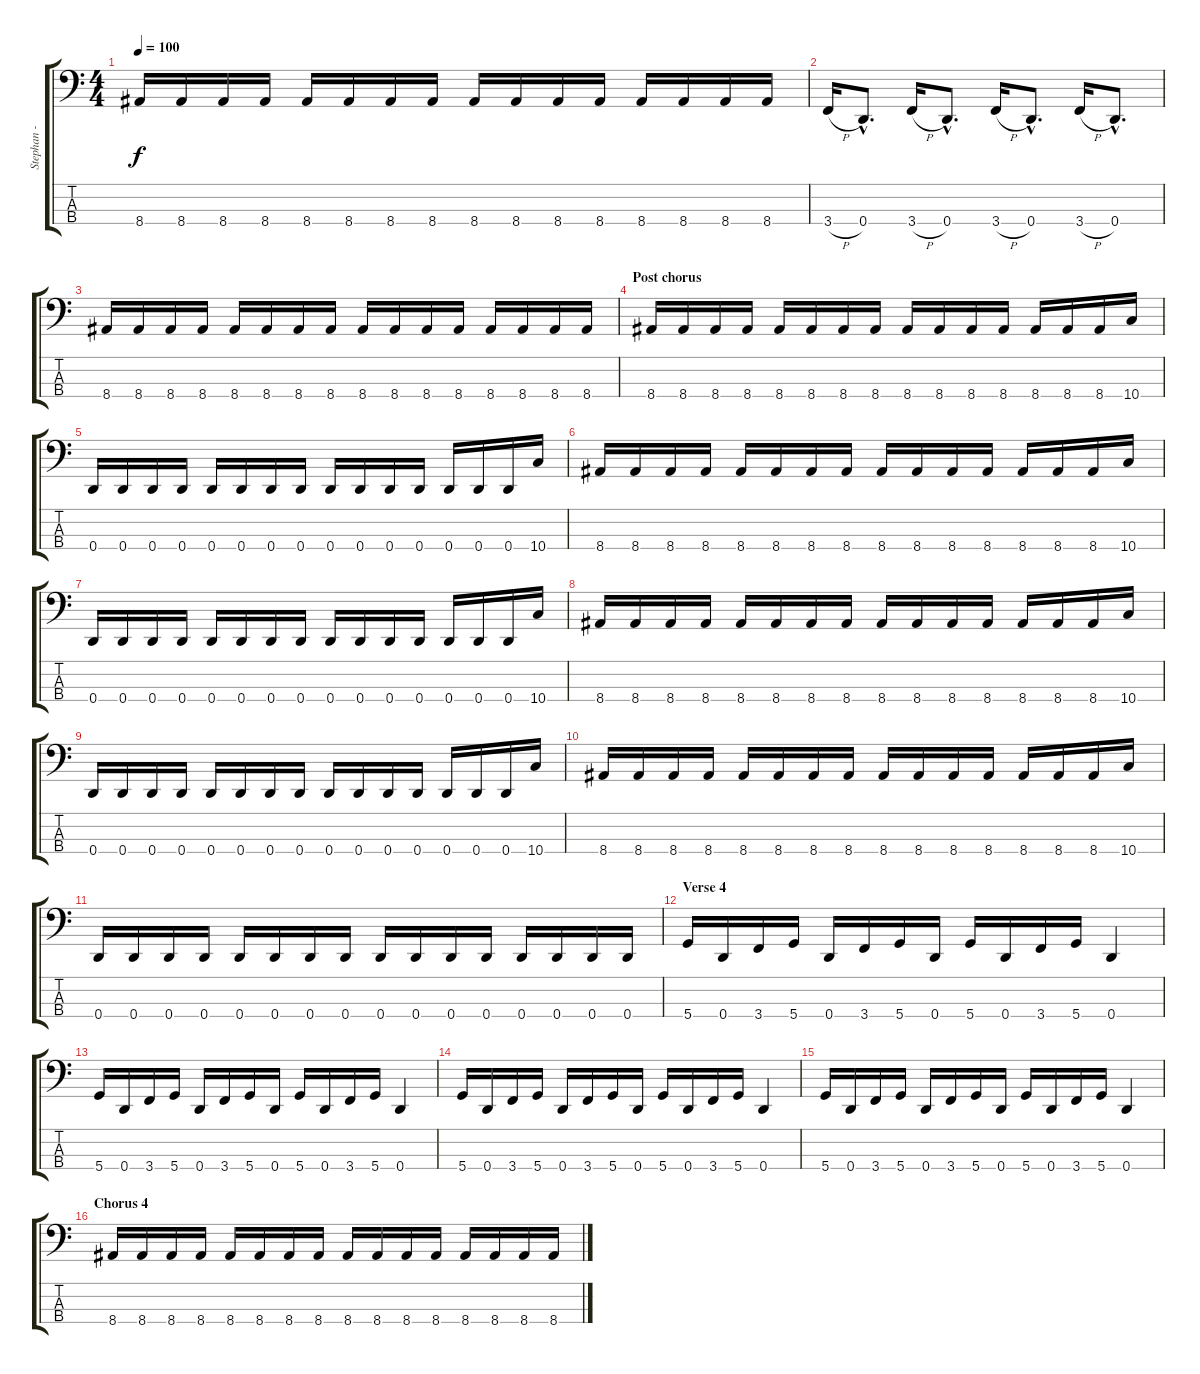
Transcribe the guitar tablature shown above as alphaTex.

\track ("Stephan - Basse" "Stephan - ") {instrument electricbassfinger}
\staff {score tabs}
\tuning (G2 D2 A1 D1) {hide}
\ts (4 4)
\tempo 100
\clef f4
\ks c
8.4.16{dy f} 8.4.16 8.4.16 8.4.16 8.4.16 8.4.16 8.4.16 8.4.16 8.4.16 8.4.16 8.4.16 8.4.16 8.4.16 8.4.16 8.4.16 8.4.16 |
3.4{h}.16 0.4{hac}.8{d} 3.4{h}.16 0.4{hac}.8{d} 3.4{h}.16 0.4{hac}.8{d} 3.4{h}.16 0.4{hac}.8{d} |
8.4.16 8.4.16 8.4.16 8.4.16 8.4.16 8.4.16 8.4.16 8.4.16 8.4.16 8.4.16 8.4.16 8.4.16 8.4.16 8.4.16 8.4.16 8.4.16 |
\section ("" "Post chorus")
8.4.16 8.4.16 8.4.16 8.4.16 8.4.16 8.4.16 8.4.16 8.4.16 8.4.16 8.4.16 8.4.16 8.4.16 8.4.16 8.4.16 8.4.16 10.4.16 |
0.4.16 0.4.16 0.4.16 0.4.16 0.4.16 0.4.16 0.4.16 0.4.16 0.4.16 0.4.16 0.4.16 0.4.16 0.4.16 0.4.16 0.4.16 10.4.16 |
8.4.16 8.4.16 8.4.16 8.4.16 8.4.16 8.4.16 8.4.16 8.4.16 8.4.16 8.4.16 8.4.16 8.4.16 8.4.16 8.4.16 8.4.16 10.4.16 |
0.4.16 0.4.16 0.4.16 0.4.16 0.4.16 0.4.16 0.4.16 0.4.16 0.4.16 0.4.16 0.4.16 0.4.16 0.4.16 0.4.16 0.4.16 10.4.16 |
8.4.16 8.4.16 8.4.16 8.4.16 8.4.16 8.4.16 8.4.16 8.4.16 8.4.16 8.4.16 8.4.16 8.4.16 8.4.16 8.4.16 8.4.16 10.4.16 |
0.4.16 0.4.16 0.4.16 0.4.16 0.4.16 0.4.16 0.4.16 0.4.16 0.4.16 0.4.16 0.4.16 0.4.16 0.4.16 0.4.16 0.4.16 10.4.16 |
8.4.16 8.4.16 8.4.16 8.4.16 8.4.16 8.4.16 8.4.16 8.4.16 8.4.16 8.4.16 8.4.16 8.4.16 8.4.16 8.4.16 8.4.16 10.4.16 |
0.4.16 0.4.16 0.4.16 0.4.16 0.4.16 0.4.16 0.4.16 0.4.16 0.4.16 0.4.16 0.4.16 0.4.16 0.4.16 0.4.16 0.4.16 0.4.16 |
\section ("" "Verse 4")
5.4.16 0.4.16 3.4.16 5.4.16 0.4.16 3.4.16 5.4.16 0.4.16 5.4.16 0.4.16 3.4.16 5.4.16 0.4.4 |
5.4.16 0.4.16 3.4.16 5.4.16 0.4.16 3.4.16 5.4.16 0.4.16 5.4.16 0.4.16 3.4.16 5.4.16 0.4.4 |
5.4.16 0.4.16 3.4.16 5.4.16 0.4.16 3.4.16 5.4.16 0.4.16 5.4.16 0.4.16 3.4.16 5.4.16 0.4.4 |
5.4.16 0.4.16 3.4.16 5.4.16 0.4.16 3.4.16 5.4.16 0.4.16 5.4.16 0.4.16 3.4.16 5.4.16 0.4.4 |
\section ("" "Chorus 4")
8.4.16 8.4.16 8.4.16 8.4.16 8.4.16 8.4.16 8.4.16 8.4.16 8.4.16 8.4.16 8.4.16 8.4.16 8.4.16 8.4.16 8.4.16 8.4.16
